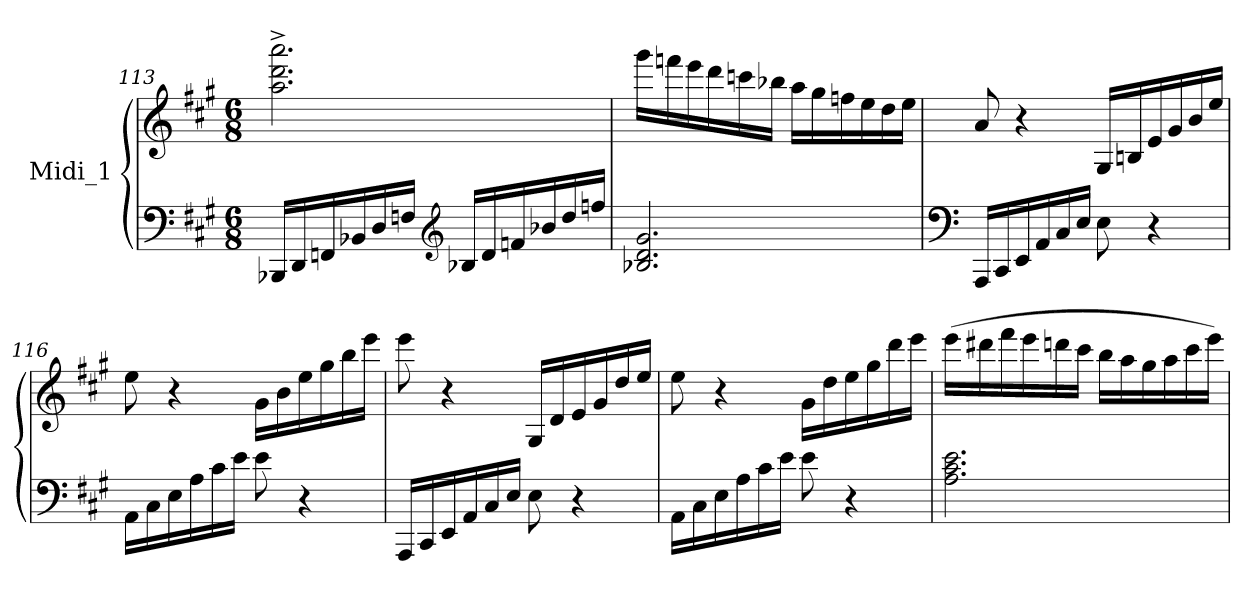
**kern	**kern
*part1	*part1
*staff2	*staff1
*I"Midi_1	*
*clefF4	*clefG2
*k[f#c#g#]	*k[f#c#g#]
*A:	*A:
*M6/8	*M6/8
=113	=113
16BBB-X/LL	2.aa\^ 2.ddd\^ 2.aaa\^
16DD/	.
16FFn/	.
16BB-X/	.
16D/	.
16Fn/JJ	.
*clefG2	*
16B-X/LL	.
16d/	.
16fn/	.
16b-X/	.
16dd/	.
16ffn/JJ	.
!!LO:LB:g=z
=114	=114
2.B-X/ 2.d/ 2.g#i/	16ggg#i\LL
.	16fffn\
.	16eee\
.	16ddd\
.	16cccn\
.	16bb-X\JJ
.	16aa\LL
.	16gg#i\
.	16ffn\
.	16ee\
.	16dd\
.	16ee\JJ
=115	=115
*clefF4	*
16AAA/LL	8a/
16CC#/	.
16EE/	4r
16AA/	.
16C#/	.
16E/JJ	.
8E\	16G#i/LL
.	16Bni/
4r	16e/
.	16g#/
.	16b/
.	16ee/JJ
=116	=116
*	*MM85
16AA\LL	8ee\
16C#\	.
16E\	4r
16A\	.
16c#\	.
16e\JJ	.
8e\	16g#\LL
.	16b\
4r	16ee\
.	16gg#\
.	16bb\
.	16eee\JJ
!!LO:PB:g=z
=117	=117
16AAA/LL	8eee\
16CC#/	.
16EE/	4r
16AA/	.
16C#/	.
16E/JJ	.
8E\	16G#/LL
.	16d/
4r	16e/
.	16g#/
.	16dd/
.	16ee/JJ
=118	=118
16AA\LL	8ee\
16C#\	.
16E\	4r
16A\	.
16c#\	.
16e\JJ	.
8e\	16g#\LL
.	16dd\
4r	16ee\
.	16gg#\
.	16ddd\
.	16eee\JJ
=119	=119
2.A\ 2.c#\ 2.e\	(>16eee\LL
.	16ddd#X\
.	16fff#\
.	16eee\
.	16dddn\
.	16ccc#\JJ
.	16bb\LL
.	16aa\
.	16gg#\
.	16aa\
.	16ccc#\
.	16eee\JJ)
=	=
*-	*-
